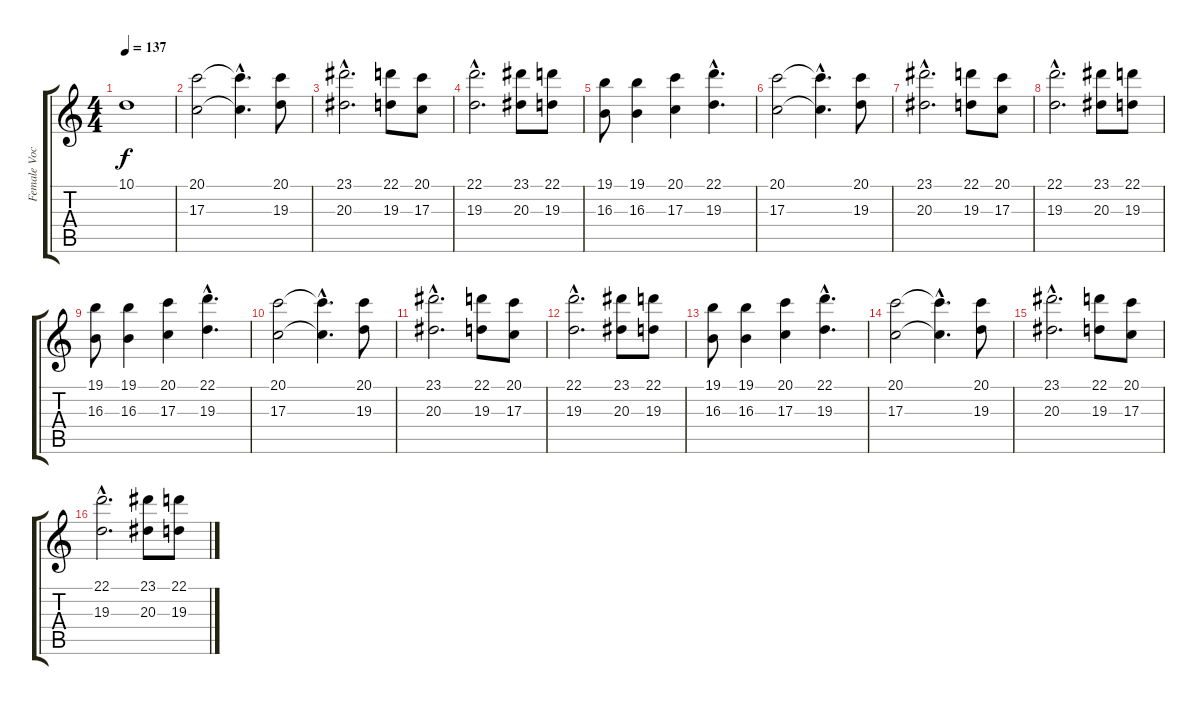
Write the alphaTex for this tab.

\track ("Female Vocals" "Female Voc") {instrument choiraahs}
\staff {score tabs}
\tuning (E4 B3 G3 D3 A2 E2) {hide}
\ts (4 4)
\tempo 137
\clef g2
\ks c
10.1.1{dy f} |
(20.1 17.3).2 (20.1{hac t} 17.3{hac t}).4{d} (20.1 19.3).8 |
(23.1{hac} 20.3{hac}).2{d} (22.1 19.3).8 (20.1 17.3).8 |
(22.1{hac} 19.3{hac}).2{d} (23.1 20.3).8 (22.1 19.3).8 |
(19.1 16.3).8 (19.1 16.3).4 (20.1 17.3).4 (22.1{hac} 19.3{hac}).4{d} |
(20.1 17.3).2 (20.1{hac t} 17.3{hac t}).4{d} (20.1 19.3).8 |
(23.1{hac} 20.3{hac}).2{d} (22.1 19.3).8 (20.1 17.3).8 |
(22.1{hac} 19.3{hac}).2{d} (23.1 20.3).8 (22.1 19.3).8 |
(19.1 16.3).8 (19.1 16.3).4 (20.1 17.3).4 (22.1{hac} 19.3{hac}).4{d} |
(20.1 17.3).2 (20.1{hac t} 17.3{hac t}).4{d} (20.1 19.3).8 |
(23.1{hac} 20.3{hac}).2{d} (22.1 19.3).8 (20.1 17.3).8 |
(22.1{hac} 19.3{hac}).2{d} (23.1 20.3).8 (22.1 19.3).8 |
(19.1 16.3).8 (19.1 16.3).4 (20.1 17.3).4 (22.1{hac} 19.3{hac}).4{d} |
(20.1 17.3).2 (20.1{hac t} 17.3{hac t}).4{d} (20.1 19.3).8 |
(23.1{hac} 20.3{hac}).2{d} (22.1 19.3).8 (20.1 17.3).8 |
(22.1{hac} 19.3{hac}).2{d} (23.1 20.3).8 (22.1 19.3).8
